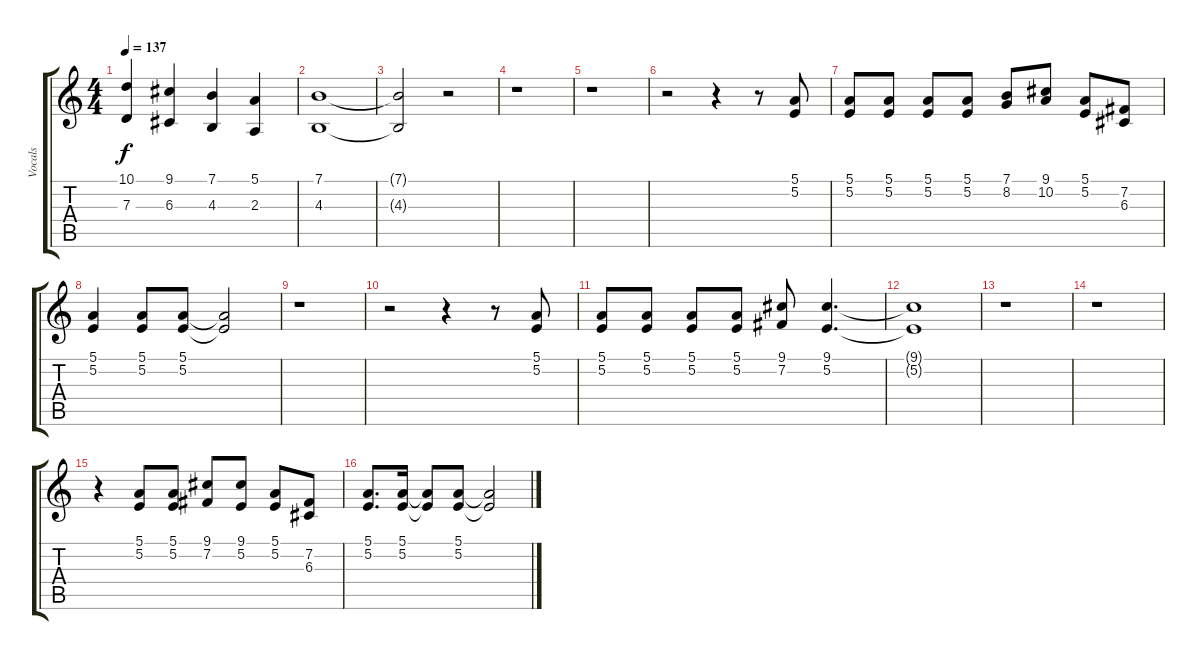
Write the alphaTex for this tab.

\track ("Vocals" "Vocals") {instrument lead6voice}
\staff {score tabs}
\tuning (E4 B3 G3 D3 A2 E2) {hide}
\ts (4 4)
\tempo 137
\clef g2
\ks c
(10.1 7.3).4{dy f} (9.1 6.3).4 (7.1 4.3).4 (5.1 2.3).4 |
(7.1 4.3).1 |
(7.1{t} 4.3{t}).2 r.2 |
r.1 |
r.1 |
r.2 r.4 r.8 (5.1 5.2).8 |
(5.1 5.2).8 (5.1 5.2).8 (5.1 5.2).8 (5.1 5.2).8 (7.1 8.2).8 (9.1 10.2).8 (5.1 5.2).8 (7.2 6.3).8 |
(5.1 5.2).4 (5.1 5.2).8 (5.1 5.2).8 (5.1{t} 5.2{t}).2 |
r.1 |
r.2 r.4 r.8 (5.1 5.2).8 |
(5.1 5.2).8 (5.1 5.2).8 (5.1 5.2).8 (5.1 5.2).8 (9.1 7.2).8 (9.1 5.2).4{d} |
(9.1{t} 5.2{t}).1 |
r.1 |
r.1 |
r.4 (5.1 5.2).8 (5.1 5.2).8 (9.1 7.2).8 (9.1 5.2).8 (5.1 5.2).8 (7.2 6.3).8 |
(5.1 5.2).8{d} (5.1 5.2).16 (5.1{t} 5.2{t}).8 (5.1 5.2).8 (5.1{t} 5.2{t}).2
